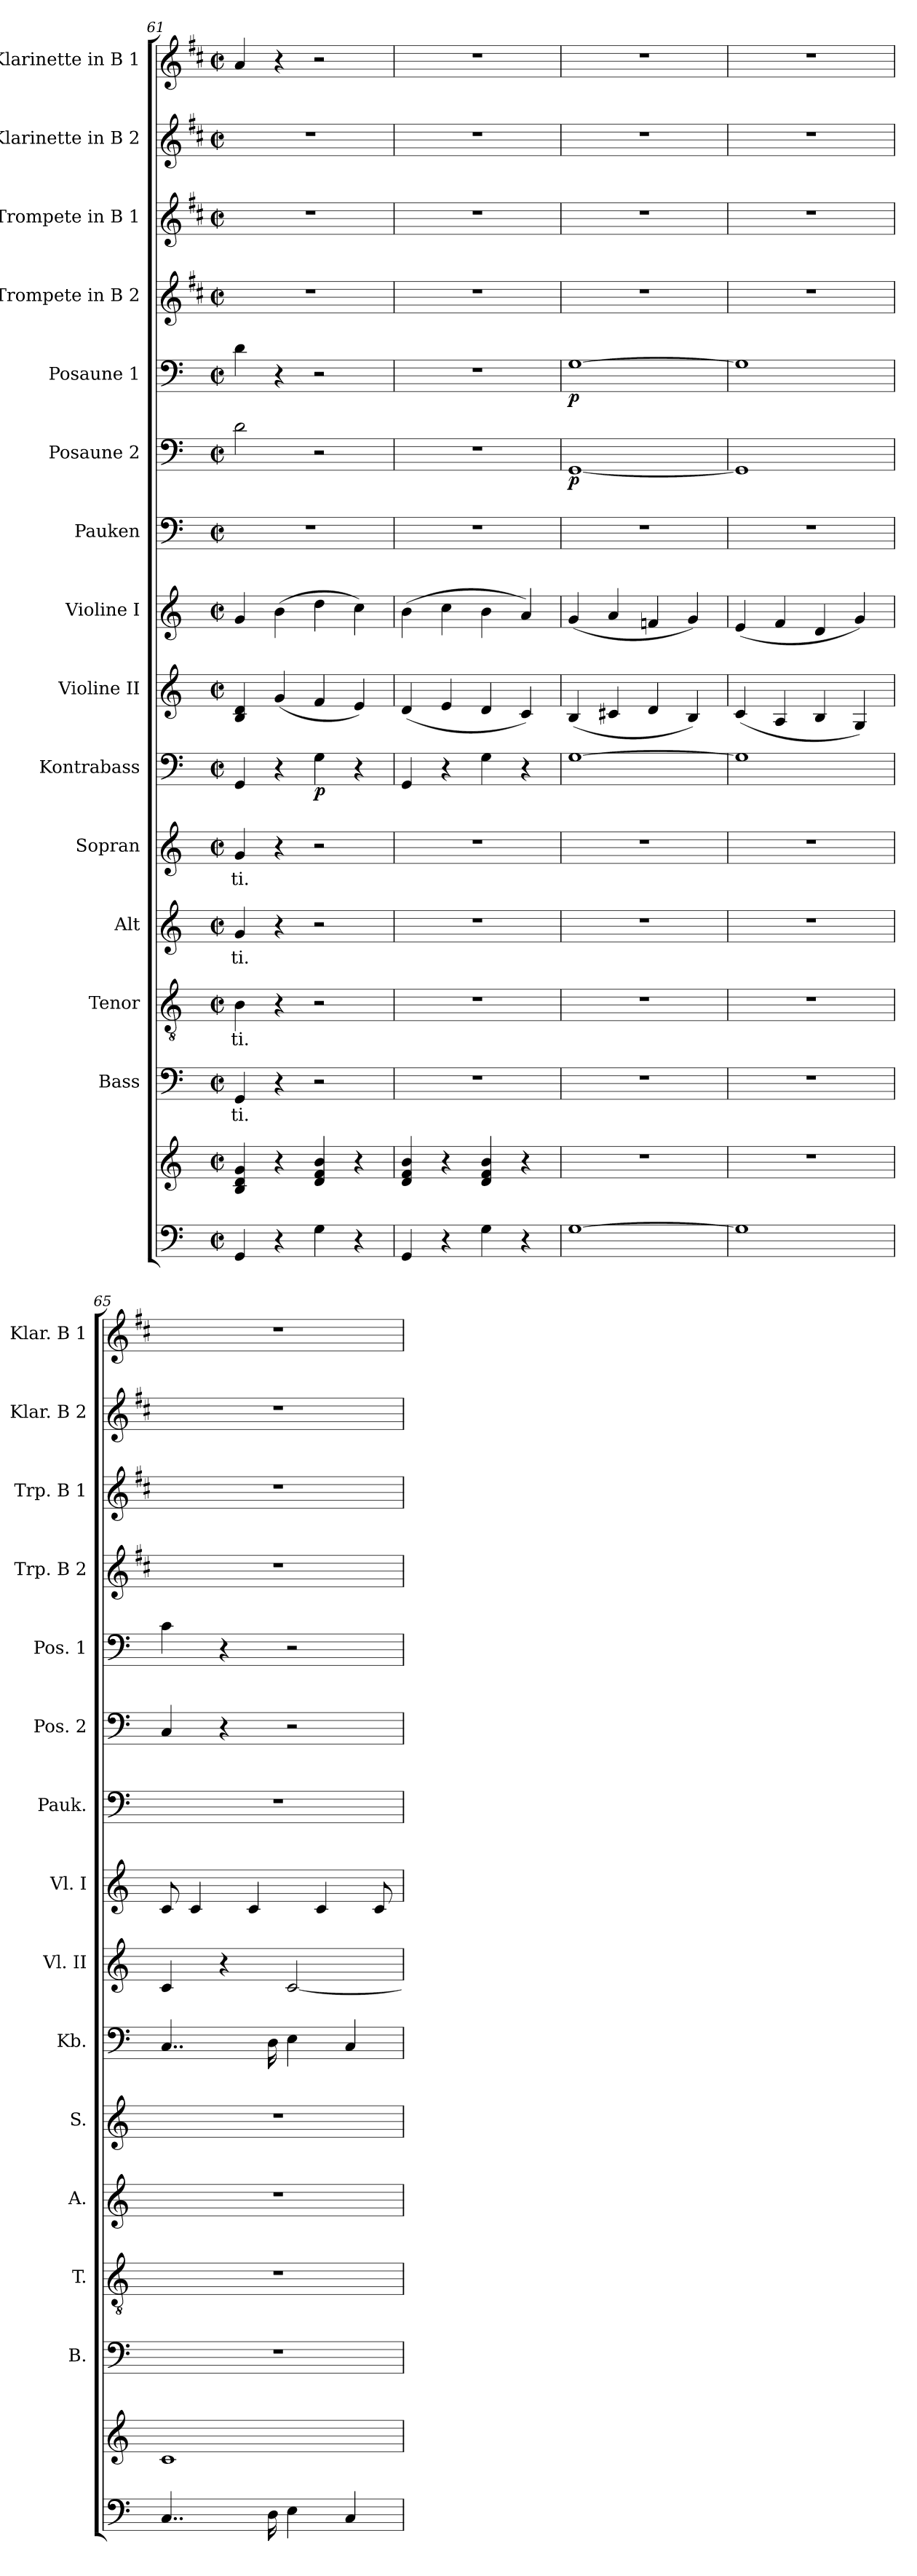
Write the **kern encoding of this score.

**kern	**kern	**kern	**text	**kern	**text	**kern	**text	**kern	**text	**kern	**dynam	**kern	**kern	**kern	**kern	**dynam	**kern	**dynam	**kern	**kern	**kern	**kern
*part15	*part15	*part14	*part14	*part13	*part13	*part12	*part12	*part11	*part11	*part10	*part10	*part9	*part8	*part7	*part6	*part6	*part5	*part5	*part4	*part3	*part2	*part1
*staff16	*staff15	*staff14	*staff14	*staff13	*staff13	*staff12	*staff12	*staff11	*staff11	*staff10	*staff10	*staff9	*staff8	*staff7	*staff6	*staff6	*staff5	*staff5	*staff4	*staff3	*staff2	*staff1
*	*	*I"Bass	*	*I"Tenor	*	*I"Alt	*	*I"Sopran	*	*I"Kontrabass	*	*I"Violine II	*I"Violine I	*I"Pauken	*I"Posaune 2	*	*I"Posaune 1	*	*I"Trompete in B 2	*I"Trompete in B 1	*I"Klarinette in B 2	*I"Klarinette in B 1
*	*	*I'B.	*	*I'T.	*	*I'A.	*	*I'S.	*	*I'Kb.	*	*I'Vl. II	*I'Vl. I	*I'Pauk.	*I'Pos. 2	*	*I'Pos. 1	*	*I'Trp. B 2	*I'Trp. B 1	*I'Klar. B 2	*I'Klar. B 1
*clefF4	*clefG2	*clefF4	*	*clefGv2	*	*clefG2	*	*clefG2	*	*clefF4	*	*clefG2	*clefG2	*clefF4	*clefF4	*	*clefF4	*	*clefG2	*clefG2	*clefG2	*clefG2
*	*	*	*	*	*	*	*	*	*	*ITrd7c12	*	*	*	*	*	*	*	*	*ITrd1c2	*ITrd1c2	*ITrd1c2	*ITrd1c2
*k[]	*k[]	*k[]	*	*k[]	*	*k[]	*	*k[]	*	*k[]	*	*k[]	*k[]	*k[]	*k[]	*	*k[]	*	*k[]	*k[]	*k[]	*k[]
*C:	*C:	*C:	*	*C:	*	*C:	*	*C:	*	*C:	*	*C:	*C:	*C:	*C:	*	*C:	*	*C:	*C:	*C:	*C:
*M2/2	*M2/2	*M2/2	*	*M2/2	*	*M2/2	*	*M2/2	*	*M2/2	*	*M2/2	*M2/2	*M2/2	*M2/2	*	*M2/2	*	*M2/2	*M2/2	*M2/2	*M2/2
*met(c|)	*met(c|)	*met(c|)	*	*met(c|)	*	*met(c|)	*	*met(c|)	*	*met(c|)	*	*met(c|)	*met(c|)	*met(c|)	*met(c|)	*	*met(c|)	*	*met(c|)	*met(c|)	*met(c|)	*met(c|)
=61	=61	=61	=61	=61	=61	=61	=61	=61	=61	=61	=61	=61	=61	=61	=61	=61	=61	=61	=61	=61	=61	=61
!	!	!	!LO:LY:b	!	!LO:LY:b	!	!LO:LY:b	!	!LO:LY:b	!	!	!	!	!	!	!	!	!	!	!	!	!
4GG/	4B/ 4d/ 4g/	4GG/	-ti.	4B\	-ti.	4g/	-ti.	4g/	-ti.	4GGG/	.	4B/ 4d/	4g/	1r	2d\	.	4d\	.	1r	1r	1r	4g/
4r	4r	4r	.	4r	.	4r	.	4r	.	4r	.	(<4g/	(>4b\	.	.	.	4r	.	.	.	.	4r
!	!	!	!	!	!	!	!	!	!	!	!LO:DY:b	!	!	!	!	!	!	!	!	!	!	!
4G\	4d/ 4f/ 4b/	2r	.	2r	.	2r	.	2r	.	4GG\	p	4f/	4dd\	.	2r	.	2r	.	.	.	.	2r
4r	4r	.	.	.	.	.	.	.	.	4r	.	4e/)	4cc\)	.	.	.	.	.	.	.	.	.
=62	=62	=62	=62	=62	=62	=62	=62	=62	=62	=62	=62	=62	=62	=62	=62	=62	=62	=62	=62	=62	=62	=62
4GG/	4d/ 4f/ 4b/	1r	.	1r	.	1r	.	1r	.	4GGG/	.	(<4d/	(>4b\	1r	1r	.	1r	.	1r	1r	1r	1r
4r	4r	.	.	.	.	.	.	.	.	4r	.	4e/	4cc\	.	.	.	.	.	.	.	.	.
4G\	4d/ 4f/ 4b/	.	.	.	.	.	.	.	.	4GG\	.	4d/	4b\	.	.	.	.	.	.	.	.	.
4r	4r	.	.	.	.	.	.	.	.	4r	.	4c/)	4a/)	.	.	.	.	.	.	.	.	.
=63	=63	=63	=63	=63	=63	=63	=63	=63	=63	=63	=63	=63	=63	=63	=63	=63	=63	=63	=63	=63	=63	=63
!	!	!	!	!	!	!	!	!	!	!	!	!	!	!	!	!LO:DY:b	!	!LO:DY:b	!	!	!	!
[1G	1r	1r	.	1r	.	1r	.	1r	.	[1GG	.	(<4B/	(<4g/	1r	[1GG	p	[1G	p	1r	1r	1r	1r
.	.	.	.	.	.	.	.	.	.	.	.	4c#X/	4a/	.	.	.	.	.	.	.	.	.
.	.	.	.	.	.	.	.	.	.	.	.	4d/	4fn/	.	.	.	.	.	.	.	.	.
.	.	.	.	.	.	.	.	.	.	.	.	4B/)	4g/)	.	.	.	.	.	.	.	.	.
=64	=64	=64	=64	=64	=64	=64	=64	=64	=64	=64	=64	=64	=64	=64	=64	=64	=64	=64	=64	=64	=64	=64
1G]	1r	1r	.	1r	.	1r	.	1r	.	1GG]	.	(<4c/	(<4e/	1r	1GG]	.	1G]	.	1r	1r	1r	1r
.	.	.	.	.	.	.	.	.	.	.	.	4A/	4f/	.	.	.	.	.	.	.	.	.
.	.	.	.	.	.	.	.	.	.	.	.	4B/	4d/	.	.	.	.	.	.	.	.	.
.	.	.	.	.	.	.	.	.	.	.	.	4G/)	4g/)	.	.	.	.	.	.	.	.	.
=65	=65	=65	=65	=65	=65	=65	=65	=65	=65	=65	=65	=65	=65	=65	=65	=65	=65	=65	=65	=65	=65	=65
4..C/	1c	1r	.	1r	.	1r	.	1r	.	4..CC/	.	4c/	8c/	1r	4C/	.	4c\	.	1r	1r	1r	1r
.	.	.	.	.	.	.	.	.	.	.	.	.	4c/	.	.	.	.	.	.	.	.	.
.	.	.	.	.	.	.	.	.	.	.	.	4r	.	.	4r	.	4r	.	.	.	.	.
.	.	.	.	.	.	.	.	.	.	.	.	.	4c/	.	.	.	.	.	.	.	.	.
16D\	.	.	.	.	.	.	.	.	.	16DD\	.	.	.	.	.	.	.	.	.	.	.	.
4E\	.	.	.	.	.	.	.	.	.	4EE\	.	[2c/	.	.	2r	.	2r	.	.	.	.	.
.	.	.	.	.	.	.	.	.	.	.	.	.	4c/	.	.	.	.	.	.	.	.	.
4C/	.	.	.	.	.	.	.	.	.	4CC/	.	.	.	.	.	.	.	.	.	.	.	.
.	.	.	.	.	.	.	.	.	.	.	.	.	8c/	.	.	.	.	.	.	.	.	.
=	=	=	=	=	=	=	=	=	=	=	=	=	=	=	=	=	=	=	=	=	=	=
*-	*-	*-	*-	*-	*-	*-	*-	*-	*-	*-	*-	*-	*-	*-	*-	*-	*-	*-	*-	*-	*-	*-
